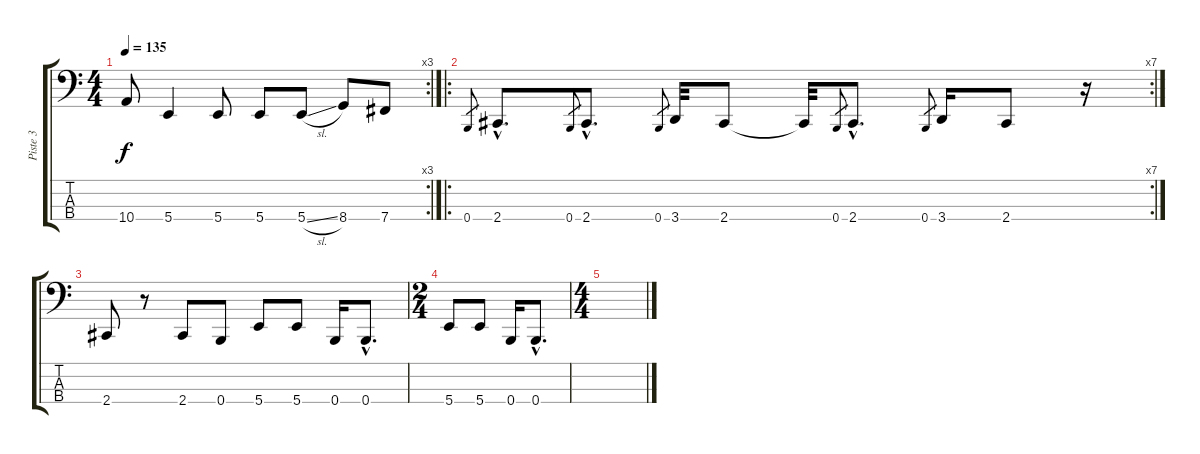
\track ("Piste 3" "Piste 3") {instrument electricbasspick}
\staff {score tabs}
\tuning (E2 B1 Gb1 B0) {hide}
\rc 3
\ts (4 4)
\tempo 135
\clef f4
\ks c
10.4{t}.8{dy f} 5.4.4 5.4.8 5.4.8 5.4{sl}.8 8.4.8 7.4.8 |
\ro
\rc 7
0.4.8{gr} 2.4{hac}.8{d} 0.4.8{gr} 2.4{hac}.8{d} 0.4.8{gr} 3.4.32 2.4.8 2.4{t}.32 0.4.8{gr} 2.4{hac}.8{d} 0.4.8{gr} 3.4.16 2.4.8 r.16 |
2.4.8 r.8 2.4.8 0.4.8 5.4.8 5.4.8 0.4.16 0.4{hac}.8{d} |
\ts (2 4)
5.4.8 5.4.8 0.4.16 0.4{hac}.8{d} |
\ts (4 4)
